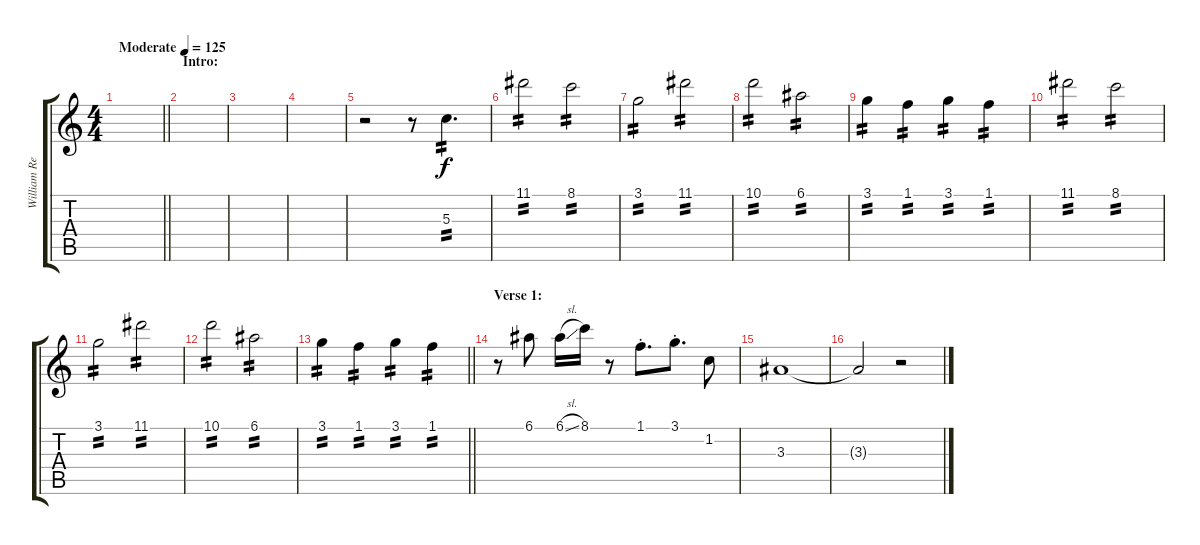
\track ("William Rees (Lead Guitar)" "William Re") {instrument electricguitarjazz bank 255}
\staff {score tabs}
\tuning (E4 B3 G3 D3 A2 E2) {hide}
\ts (4 4)
\tempo (125 "Moderate")
\clef g2
\barLineRight lightlight
\ks c
|
\section ("" "Intro:")
|
|
|
r.2 r.8 5.3.4{d tp 2} |
11.1.2{tp 2} 8.1.2{tp 2} |
3.1.2{tp 2} 11.1.2{tp 2} |
10.1.2{tp 2} 6.1.2{tp 2} |
3.1.4{tp 2} 1.1.4{tp 2} 3.1.4{tp 2} 1.1.4{tp 2} |
11.1.2{tp 2} 8.1.2{tp 2} |
3.1.2{tp 2} 11.1.2{tp 2} |
10.1.2{tp 2} 6.1.2{tp 2} |
\barLineRight lightlight
3.1.4{tp 2} 1.1.4{tp 2} 3.1.4{tp 2} 1.1.4{tp 2 volume 2} |
\section ("" "Verse 1:")
r.8{volume 13} 6.1.8 6.1{sl}.16 8.1.16 r.8 1.1{st}.8{d} 3.1{st}.8{d} 1.2.8 |
3.3.1 |
3.3{t}.2 r.2
